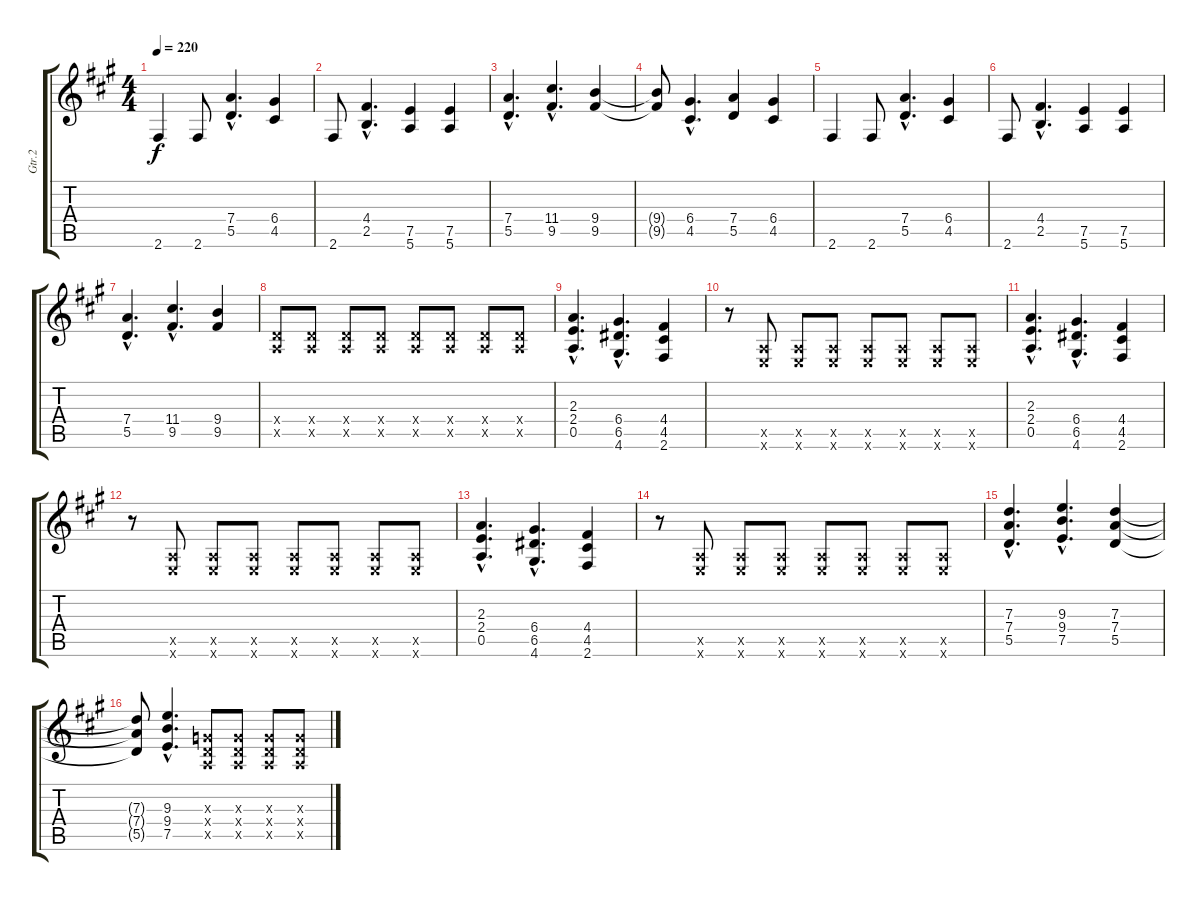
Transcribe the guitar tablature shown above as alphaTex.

\track ("Gtr.2" "Gtr.2") {instrument overdrivenguitar}
\staff {score tabs}
\tuning (E4 B3 G3 D3 A2 E2) {hide}
\ts (4 4)
\tempo 220
\clef g2
\ks a
2.6.4{dy f} 2.6.8 (7.4{hac} 5.5{hac}).4{d} (6.4 4.5).4 |
2.6.8 (4.4{hac} 2.5{hac}).4{d} (7.5 5.6).4 (7.5 5.6).4 |
(7.4{hac} 5.5{hac}).4{d} (11.4{hac} 9.5{hac}).4{d} (9.4 9.5).4 |
(9.4{t} 9.5{t}).8 (6.4{hac} 4.5{hac}).4{d} (7.4 5.5).4 (6.4 4.5).4 |
2.6.4 2.6.8 (7.4{hac} 5.5{hac}).4{d} (6.4 4.5).4 |
2.6.8 (4.4{hac} 2.5{hac}).4{d} (7.5 5.6).4 (7.5 5.6).4 |
(7.4{hac} 5.5{hac}).4{d} (11.4{hac} 9.5{hac}).4{d} (9.4 9.5).4 |
(0.4{x} 0.5{x}).8 (0.4{x} 0.5{x}).8 (0.4{x} 0.5{x}).8 (0.4{x} 0.5{x}).8 (0.4{x} 0.5{x}).8 (0.4{x} 0.5{x}).8 (0.4{x} 0.5{x}).8 (0.4{x} 0.5{x}).8 |
(2.3{hac} 2.4{hac} 0.5{hac}).4{d} (6.4{hac} 6.5{hac} 4.6{hac}).4{d} (4.4 4.5 2.6).4 |
r.8 (0.5{x} 0.6{x}).8 (0.5{x} 0.6{x}).8 (0.5{x} 0.6{x}).8 (0.5{x} 0.6{x}).8 (0.5{x} 0.6{x}).8 (0.5{x} 0.6{x}).8 (0.5{x} 0.6{x}).8 |
(2.3{hac} 2.4{hac} 0.5{hac}).4{d} (6.4{hac} 6.5{hac} 4.6{hac}).4{d} (4.4 4.5 2.6).4 |
r.8 (0.5{x} 0.6{x}).8 (0.5{x} 0.6{x}).8 (0.5{x} 0.6{x}).8 (0.5{x} 0.6{x}).8 (0.5{x} 0.6{x}).8 (0.5{x} 0.6{x}).8 (0.5{x} 0.6{x}).8 |
(2.3{hac} 2.4{hac} 0.5{hac}).4{d} (6.4{hac} 6.5{hac} 4.6{hac}).4{d} (4.4 4.5 2.6).4 |
r.8 (0.5{x} 0.6{x}).8 (0.5{x} 0.6{x}).8 (0.5{x} 0.6{x}).8 (0.5{x} 0.6{x}).8 (0.5{x} 0.6{x}).8 (0.5{x} 0.6{x}).8 (0.5{x} 0.6{x}).8 |
(7.3{hac} 7.4{hac} 5.5{hac}).4{d} (9.3{hac} 9.4{hac} 7.5{hac}).4{d} (7.3 7.4 5.5).4 |
(7.3{t} 7.4{t} 5.5{t}).8 (9.3{hac} 9.4{hac} 7.5{hac}).4{d} (0.3{x} 0.4{x} 0.5{x}).8 (0.3{x} 0.4{x} 0.5{x}).8 (0.3{x} 0.4{x} 0.5{x}).8 (0.3{x} 0.4{x} 0.5{x}).8
